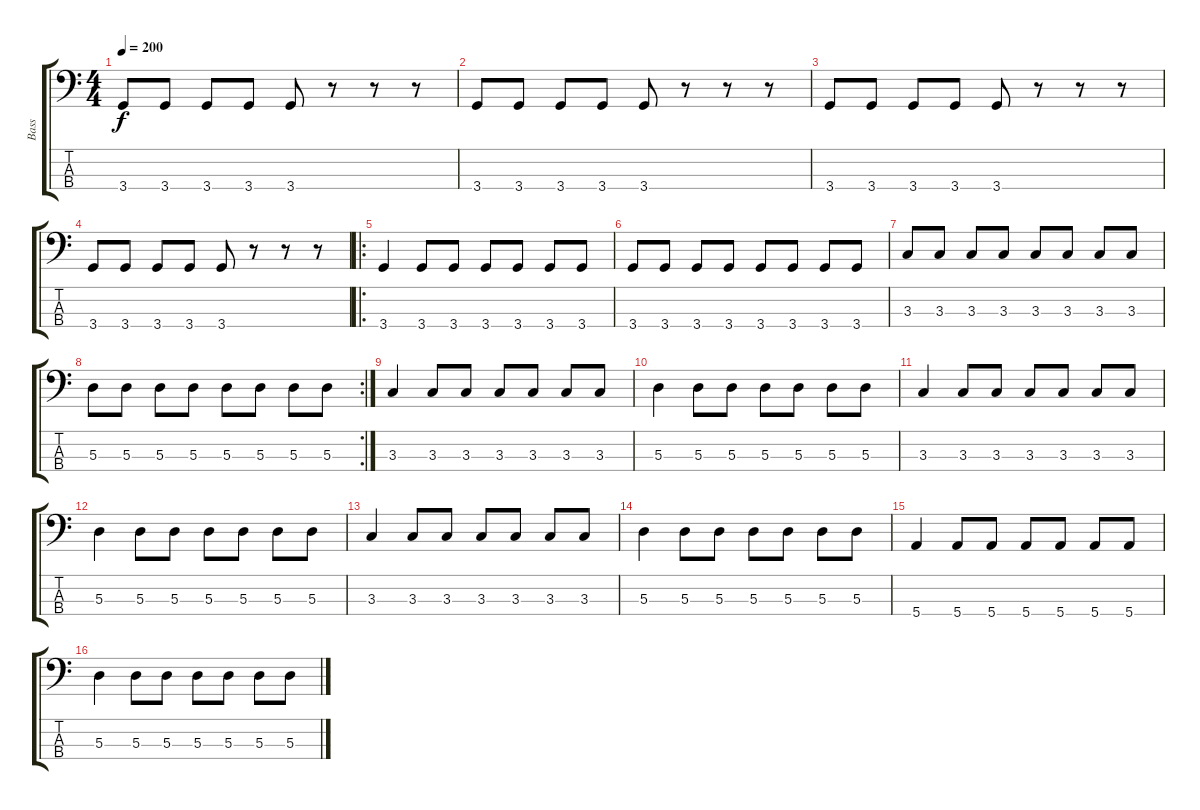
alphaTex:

\track ("Bass" "Bass") {instrument slapbass2}
\staff {score tabs}
\tuning (G2 D2 A1 E1) {hide}
\ts (4 4)
\tempo 200
\clef f4
\ks c
3.4.8{dy f} 3.4.8 3.4.8 3.4.8 3.4.8 r.8 r.8 r.8 |
3.4.8 3.4.8 3.4.8 3.4.8 3.4.8 r.8 r.8 r.8 |
3.4.8 3.4.8 3.4.8 3.4.8 3.4.8 r.8 r.8 r.8 |
3.4.8 3.4.8 3.4.8 3.4.8 3.4.8 r.8 r.8 r.8 |
\ro
3.4.4 3.4.8 3.4.8 3.4.8 3.4.8 3.4.8 3.4.8 |
3.4.8 3.4.8 3.4.8 3.4.8 3.4.8 3.4.8 3.4.8 3.4.8 |
3.3.8 3.3.8 3.3.8 3.3.8 3.3.8 3.3.8 3.3.8 3.3.8 |
\rc 2
5.3.8 5.3.8 5.3.8 5.3.8 5.3.8 5.3.8 5.3.8 5.3.8 |
3.3.4 3.3.8 3.3.8 3.3.8 3.3.8 3.3.8 3.3.8 |
5.3.4 5.3.8 5.3.8 5.3.8 5.3.8 5.3.8 5.3.8 |
3.3.4 3.3.8 3.3.8 3.3.8 3.3.8 3.3.8 3.3.8 |
5.3.4 5.3.8 5.3.8 5.3.8 5.3.8 5.3.8 5.3.8 |
3.3.4 3.3.8 3.3.8 3.3.8 3.3.8 3.3.8 3.3.8 |
5.3.4 5.3.8 5.3.8 5.3.8 5.3.8 5.3.8 5.3.8 |
5.4.4 5.4.8 5.4.8 5.4.8 5.4.8 5.4.8 5.4.8 |
5.3.4 5.3.8 5.3.8 5.3.8 5.3.8 5.3.8 5.3.8
